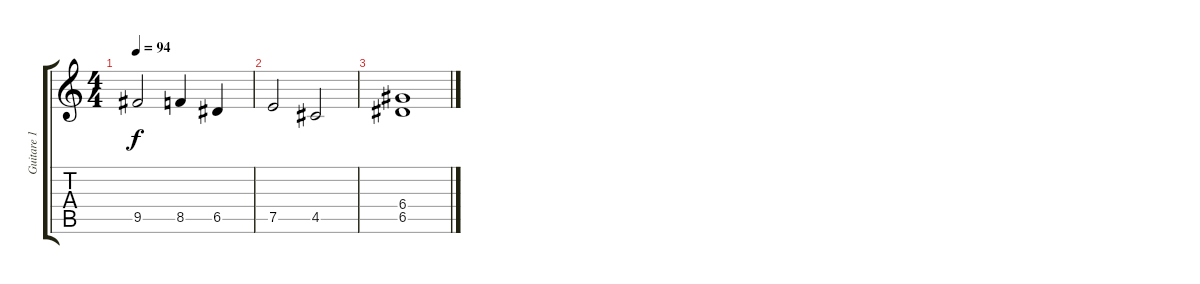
\track ("Guitare 1" "Guitare 1") {instrument distortionguitar}
\staff {score tabs}
\tuning (E4 B3 G3 D3 A2 E2) {hide}
\ts (4 4)
\tempo 94
\clef g2
\ks c
9.5.2{dy f} 8.5.4 6.5.4 |
7.5.2 4.5.2 |
(6.4 6.5).1
